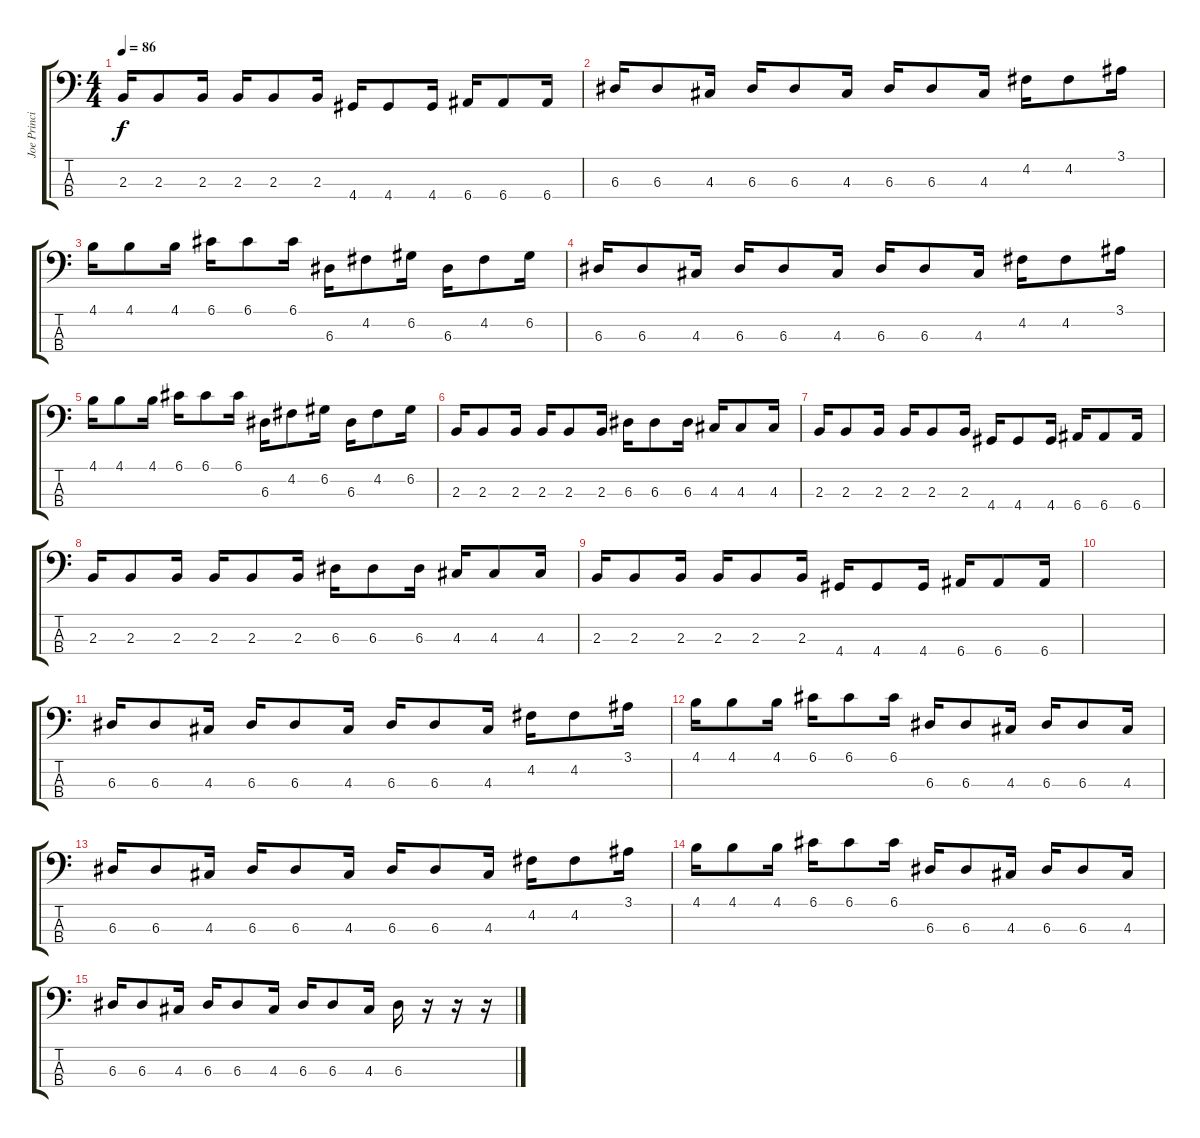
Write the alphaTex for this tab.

\track ("Joe Principe" "Joe Princi") {instrument electricbasspick}
\staff {score tabs}
\tuning (G2 D2 A1 E1) {hide}
\ts (4 4)
\tempo 86
\clef f4
\ks c
2.3.16{dy f} 2.3.8 2.3.16 2.3.16 2.3.8 2.3.16 4.4.16 4.4.8 4.4.16 6.4.16 6.4.8 6.4.16 |
6.3.16 6.3.8 4.3.16 6.3.16 6.3.8 4.3.16 6.3.16 6.3.8 4.3.16 4.2.16 4.2.8 3.1.16 |
4.1.16 4.1.8 4.1.16 6.1.16 6.1.8 6.1.16 6.3.16 4.2.8 6.2.16 6.3.16 4.2.8 6.2.16 |
6.3.16 6.3.8 4.3.16 6.3.16 6.3.8 4.3.16 6.3.16 6.3.8 4.3.16 4.2.16 4.2.8 3.1.16 |
4.1.16 4.1.8 4.1.16 6.1.16 6.1.8 6.1.16 6.3.16 4.2.8 6.2.16 6.3.16 4.2.8 6.2.16 |
2.3.16 2.3.8 2.3.16 2.3.16 2.3.8 2.3.16 6.3.16 6.3.8 6.3.16 4.3.16 4.3.8 4.3.16 |
2.3.16 2.3.8 2.3.16 2.3.16 2.3.8 2.3.16 4.4.16 4.4.8 4.4.16 6.4.16 6.4.8 6.4.16 |
2.3.16 2.3.8 2.3.16 2.3.16 2.3.8 2.3.16 6.3.16 6.3.8 6.3.16 4.3.16 4.3.8 4.3.16 |
2.3.16 2.3.8 2.3.16 2.3.16 2.3.8 2.3.16 4.4.16 4.4.8 4.4.16 6.4.16 6.4.8 6.4.16 |
|
6.3.16 6.3.8 4.3.16 6.3.16 6.3.8 4.3.16 6.3.16 6.3.8 4.3.16 4.2.16 4.2.8 3.1.16 |
4.1.16 4.1.8 4.1.16 6.1.16 6.1.8 6.1.16 6.3.16 6.3.8 4.3.16 6.3.16 6.3.8 4.3.16 |
6.3.16 6.3.8 4.3.16 6.3.16 6.3.8 4.3.16 6.3.16 6.3.8 4.3.16 4.2.16 4.2.8 3.1.16 |
4.1.16 4.1.8 4.1.16 6.1.16 6.1.8 6.1.16 6.3.16 6.3.8 4.3.16 6.3.16 6.3.8 4.3.16 |
6.3.16 6.3.8 4.3.16 6.3.16 6.3.8 4.3.16 6.3.16 6.3.8 4.3.16 6.3.16 r.16 r.16 r.16
